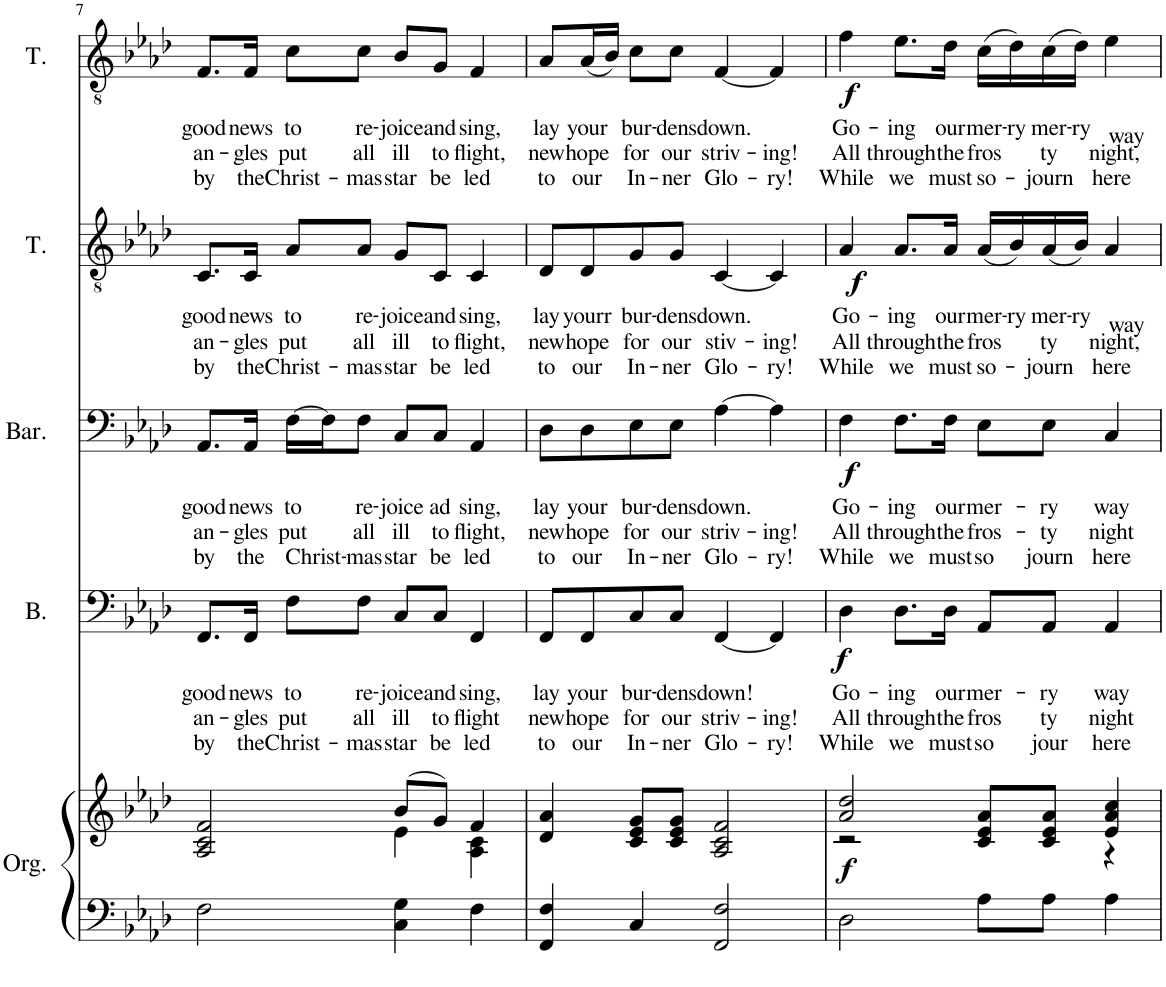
**kern	**kern	**dynam	**kern	**text	**text	**text	**dynam	**kern	**text	**text	**text	**dynam	**kern	**text	**text	**text	**dynam	**kern	**text	**text	**text	**dynam
*part5	*part5	*part5	*part4	*part4	*part4	*part4	*part4	*part3	*part3	*part3	*part3	*part3	*part2	*part2	*part2	*part2	*part2	*part1	*part1	*part1	*part1	*part1
*staff6	*staff5	*staff5/6	*staff4	*staff4	*staff4	*staff4	*staff4	*staff3	*staff3	*staff3	*staff3	*staff3	*staff2	*staff2	*staff2	*staff2	*staff2	*staff1	*staff1	*staff1	*staff1	*staff1
*I"Organ	*	*	*I"Bass	*	*	*	*	*I"Baritone	*	*	*	*	*I"Tenor II	*	*	*	*	*I"Tenor I	*	*	*	*
*I'Org.	*	*	*I'B.	*	*	*	*	*I'Bar.	*	*	*	*	*I'T.	*	*	*	*	*I'T.	*	*	*	*
!!LO:PB:g=z
*clefF4	*clefG2	*	*clefF4	*	*	*	*	*clefF4	*	*	*	*	*clefGv2	*	*	*	*	*clefGv2	*	*	*	*
*k[b-e-a-d-]	*k[b-e-a-d-]	*	*k[b-e-a-d-]	*	*	*	*	*k[b-e-a-d-]	*	*	*	*	*k[b-e-a-d-]	*	*	*	*	*k[b-e-a-d-]	*	*	*	*
*M4/4	*M4/4	*	*M4/4	*	*	*	*	*M4/4	*	*	*	*	*M4/4	*	*	*	*	*M4/4	*	*	*	*
=7	=7	=7	=7	=7	=7	=7	=7	=7	=7	=7	=7	=7	=7	=7	=7	=7	=7	=7	=7	=7	=7	=7
*	*^	*	*	*	*	*	*	*	*	*	*	*	*	*	*	*	*	*	*	*	*	*
!	!	!	!	!	!LO:LY:b	!LO:LY:b	!LO:LY:b	!	!	!LO:LY:b	!LO:LY:b	!LO:LY:b	!	!	!LO:LY:b	!LO:LY:b	!LO:LY:b	!	!	!LO:LY:b	!LO:LY:b	!LO:LY:b	!
2F\	2A-/ 2c/ 2f/	2ryy	.	8.FF/L	good	an-	by	.	8.AA-/L	good	an-	by	.	8.C/L	good	an-	by	.	8.F/L	good	an-	by	.
!	!	!	!	!	!LO:LY:b	!LO:LY:b	!LO:LY:b	!	!	!LO:LY:b	!LO:LY:b	!LO:LY:b	!	!	!LO:LY:b	!LO:LY:b	!LO:LY:b	!	!	!LO:LY:b	!LO:LY:b	!LO:LY:b	!
.	.	.	.	16FF/Jk	news	-gles	the	.	16AA-/Jk	news	-gles	the	.	16C/Jk	news	-gles	the	.	16F/Jk	news	-gles	the	.
!	!	!	!	!	!LO:LY:b	!LO:LY:b	!LO:LY:b	!	!	!LO:LY:b	!LO:LY:b	!LO:LY:b	!	!	!LO:LY:b	!LO:LY:b	!LO:LY:b	!	!	!LO:LY:b	!LO:LY:b	!LO:LY:b	!
.	.	.	.	8F\L	to	put	Christ-	.	[16F\LL	to	put	Christ-	.	8A-/L	to	put	Christ-	.	8c\L	to	put	Christ-	.
.	.	.	.	.	.	.	.	.	16F\J]	.	.	.	.	.	.	.	.	.	.	.	.	.	.
!	!	!	!	!	!LO:LY:b	!LO:LY:b	!LO:LY:b	!	!	!LO:LY:b	!LO:LY:b	!LO:LY:b	!	!	!LO:LY:b	!LO:LY:b	!LO:LY:b	!	!	!LO:LY:b	!LO:LY:b	!LO:LY:b	!
.	.	.	.	8F\J	re-	all	-mas	.	8F\J	re-	all	mas	.	8A-/J	re-	all	-mas	.	8c\J	re-	all	-mas	.
!	!	!	!	!	!LO:LY:b	!LO:LY:b	!LO:LY:b	!	!	!LO:LY:b	!LO:LY:b	!LO:LY:b	!	!	!LO:LY:b	!LO:LY:b	!LO:LY:b	!	!	!LO:LY:b	!LO:LY:b	!LO:LY:b	!
4C\ 4G\	(8b-/L	4e-\	.	8C/L	-joice	ill	star	.	8C/L	-joice	ill	star	.	8G/L	-joice	ill	star	.	8B-/L	-joice	ill	star	.
!	!	!	!	!	!LO:LY:b	!LO:LY:b	!LO:LY:b	!	!	!LO:LY:b	!LO:LY:b	!LO:LY:b	!	!	!LO:LY:b	!LO:LY:b	!LO:LY:b	!	!	!LO:LY:b	!LO:LY:b	!LO:LY:b	!
.	8g/J)	.	.	8C/J	and	to	be	.	8C/J	ad	to	be	.	8C/J	and	to	be	.	8G/J	and	to	be	.
!	!	!	!	!	!LO:LY:b	!LO:LY:b	!LO:LY:b	!	!	!LO:LY:b	!LO:LY:b	!LO:LY:b	!	!	!LO:LY:b	!LO:LY:b	!LO:LY:b	!	!	!LO:LY:b	!LO:LY:b	!LO:LY:b	!
4F\	4f/	4A-\ 4c\	.	4FF/	sing,	flight	led	.	4AA-/	sing,	flight,	led	.	4C/	sing,	flight,	led	.	4F/	sing,	flight,	led	.
=8	=8	=8	=8	=8	=8	=8	=8	=8	=8	=8	=8	=8	=8	=8	=8	=8	=8	=8	=8	=8	=8	=8	=8
!	!	!	!	!	!LO:LY:b	!LO:LY:b	!LO:LY:b	!	!	!LO:LY:b	!LO:LY:b	!LO:LY:b	!	!	!LO:LY:b	!LO:LY:b	!LO:LY:b	!	!	!LO:LY:b	!LO:LY:b	!LO:LY:b	!
*	*v	*v	*	*	*	*	*	*	*	*	*	*	*	*	*	*	*	*	*	*	*	*	*
4FF/ 4F/	4d-/ 4a-/	.	8FF/L	lay	new	to	.	8D-\L	lay	new	to	.	8D-/L	lay	new	to	.	8A-/L	lay	new	to	.
!	!	!	!	!LO:LY:b	!LO:LY:b	!LO:LY:b	!	!	!LO:LY:b	!LO:LY:b	!LO:LY:b	!	!	!LO:LY:b	!LO:LY:b	!LO:LY:b	!	!	!LO:LY:b	!LO:LY:b	!LO:LY:b	!
.	.	.	8FF/	your	hope	our	.	8D-\	your	hope	our	.	8D-/	yourr	hope	our	.	(16A-/L	your	hope	our	.
.	.	.	.	.	.	.	.	.	.	.	.	.	.	.	.	.	.	16B-/JJ)	.	.	.	.
!	!	!	!	!LO:LY:b	!LO:LY:b	!LO:LY:b	!	!	!LO:LY:b	!LO:LY:b	!LO:LY:b	!	!	!LO:LY:b	!LO:LY:b	!LO:LY:b	!	!	!LO:LY:b	!LO:LY:b	!LO:LY:b	!
4C/	8c/ 8e-/ 8g/L	.	8C/	bur-	for	In-	.	8E-\	bur-	for	In-	.	8G/	bur-	for	In-	.	8c\L	bur-	for	In-	.
!	!	!	!	!LO:LY:b	!LO:LY:b	!LO:LY:b	!	!	!LO:LY:b	!LO:LY:b	!LO:LY:b	!	!	!LO:LY:b	!LO:LY:b	!LO:LY:b	!	!	!LO:LY:b	!LO:LY:b	!LO:LY:b	!
.	8c/ 8e-/ 8g/J	.	8C/J	-dens	our	-ner	.	8E-\J	-dens	our	-ner	.	8G/J	-dens	our	-ner	.	8c\J	-dens	our	-ner	.
!	!	!	!	!LO:LY:b	!LO:LY:b	!LO:LY:b	!	!	!LO:LY:b	!LO:LY:b	!LO:LY:b	!	!	!LO:LY:b	!LO:LY:b	!LO:LY:b	!	!	!LO:LY:b	!LO:LY:b	!LO:LY:b	!
2FF/ 2F/	2A-/ 2c/ 2f/	.	[4FF/	down!	striv-	Glo-	.	[4A-\	down.	striv-	Glo-	.	[4C/	down.	stiv-	Glo-	.	[4F/	down.	striv-	Glo-	.
!	!	!	!	!	!LO:LY:b	!LO:LY:b	!	!	!	!LO:LY:b	!LO:LY:b	!	!	!	!LO:LY:b	!LO:LY:b	!	!	!	!LO:LY:b	!LO:LY:b	!
.	.	.	4FF/]	.	-ing!	-ry!	.	4A-\]	.	-ing!	-ry!	.	4C/]	.	-ing!	-ry!	.	4F/]	.	-ing!	-ry!	.
=9	=9	=9	=9	=9	=9	=9	=9	=9	=9	=9	=9	=9	=9	=9	=9	=9	=9	=9	=9	=9	=9	=9
*	*^	*	*	*	*	*	*	*	*	*	*	*	*	*	*	*	*	*	*	*	*	*
!	!	!	!LO:DY:b	!	!LO:LY:b	!LO:LY:b	!LO:LY:b	!LO:DY:b	!	!LO:LY:b	!LO:LY:b	!LO:LY:b	!LO:DY:b	!	!LO:LY:b	!LO:LY:b	!LO:LY:b	!LO:DY:b	!	!LO:LY:b	!LO:LY:b	!LO:LY:b	!LO:DY:b
2D-\	2a-/ 2dd-/	2r	f	4D-\	Go-	All	While	f	4F\	Go-	All	While	f	4A-/	Go-	All	While	f	4f\	Go-	All	While	f
!	!	!	!	!	!LO:LY:b	!LO:LY:b	!LO:LY:b	!	!	!LO:LY:b	!LO:LY:b	!LO:LY:b	!	!	!LO:LY:b	!LO:LY:b	!LO:LY:b	!	!	!LO:LY:b	!LO:LY:b	!LO:LY:b	!
.	.	.	.	8.D-\L	-ing	through	we	.	8.F\L	-ing	through	we	.	8.A-/L	-ing	through	we	.	8.e-\L	-ing	through	we	.
!	!	!	!	!	!LO:LY:b	!LO:LY:b	!LO:LY:b	!	!	!LO:LY:b	!LO:LY:b	!LO:LY:b	!	!	!LO:LY:b	!LO:LY:b	!LO:LY:b	!	!	!LO:LY:b	!LO:LY:b	!LO:LY:b	!
.	.	.	.	16D-\Jk	our	the	must	.	16F\Jk	our	the	must	.	16A-/Jk	our	the	must	.	16d-\Jk	our	the	must	.
!	!	!	!	!	!LO:LY:b	!LO:LY:b	!LO:LY:b	!	!	!LO:LY:b	!LO:LY:b	!LO:LY:b	!	!	!LO:LY:b	!LO:LY:b	!LO:LY:b	!	!	!LO:LY:b	!LO:LY:b	!LO:LY:b	!
8A-\L	8c/ 8e-/ 8a-/L	4ryy	.	8AA-/L	mer-	fros	so	.	8E-\L	mer-	fros-	so	.	(16A-/LL	mer-	fros	so-	.	(16c\LL	mer-	fros	so-	.
!	!	!	!	!	!	!	!	!	!	!	!	!	!	!	!LO:LY:b	!	!	!	!	!LO:LY:b	!	!	!
.	.	.	.	.	.	.	.	.	.	.	.	.	.	16B-/)	-ry	.	.	.	16d-\)	-ry	.	.	.
!	!	!	!	!	!LO:LY:b	!LO:LY:b	!LO:LY:b	!	!	!LO:LY:b	!LO:LY:b	!LO:LY:b	!	!	!LO:LY:b	!LO:LY:b	!LO:LY:b	!	!	!LO:LY:b	!LO:LY:b	!LO:LY:b	!
8A-\J	8c/ 8e-/ 8a-/J	.	.	8AA-/J	-ry	ty	jour	.	8E-\J	-ry	-ty	journ	.	(16A-/	mer-	ty	journ	.	(16c\	mer-	ty	journ	.
!	!	!	!	!	!	!	!	!	!	!	!	!	!	!	!LO:LY:b	!	!	!	!	!LO:LY:b	!	!	!
.	.	.	.	.	.	.	.	.	.	.	.	.	.	16B-/JJ)	-ry	.	.	.	16d-\JJ)	-ry	.	.	.
!	!	!	!	!	!LO:LY:b	!LO:LY:b	!LO:LY:b	!	!	!LO:LY:b	!LO:LY:b	!LO:LY:b	!	!	!LO:LY:b	!LO:LY:b	!LO:LY:b	!	!	!LO:LY:b	!LO:LY:b	!LO:LY:b	!
4A-\	4e-/ 4a-/ 4cc/	4r	.	4AA-/	way	night	here	.	4C/	way	night	here	.	4A-/	way	night,	here	.	4e-\	way	night,	here	.
*	*v	*v	*	*	*	*	*	*	*	*	*	*	*	*	*	*	*	*	*	*	*	*	*
=	=	=	=	=	=	=	=	=	=	=	=	=	=	=	=	=	=	=	=	=	=	=
*-	*-	*-	*-	*-	*-	*-	*-	*-	*-	*-	*-	*-	*-	*-	*-	*-	*-	*-	*-	*-	*-	*-
